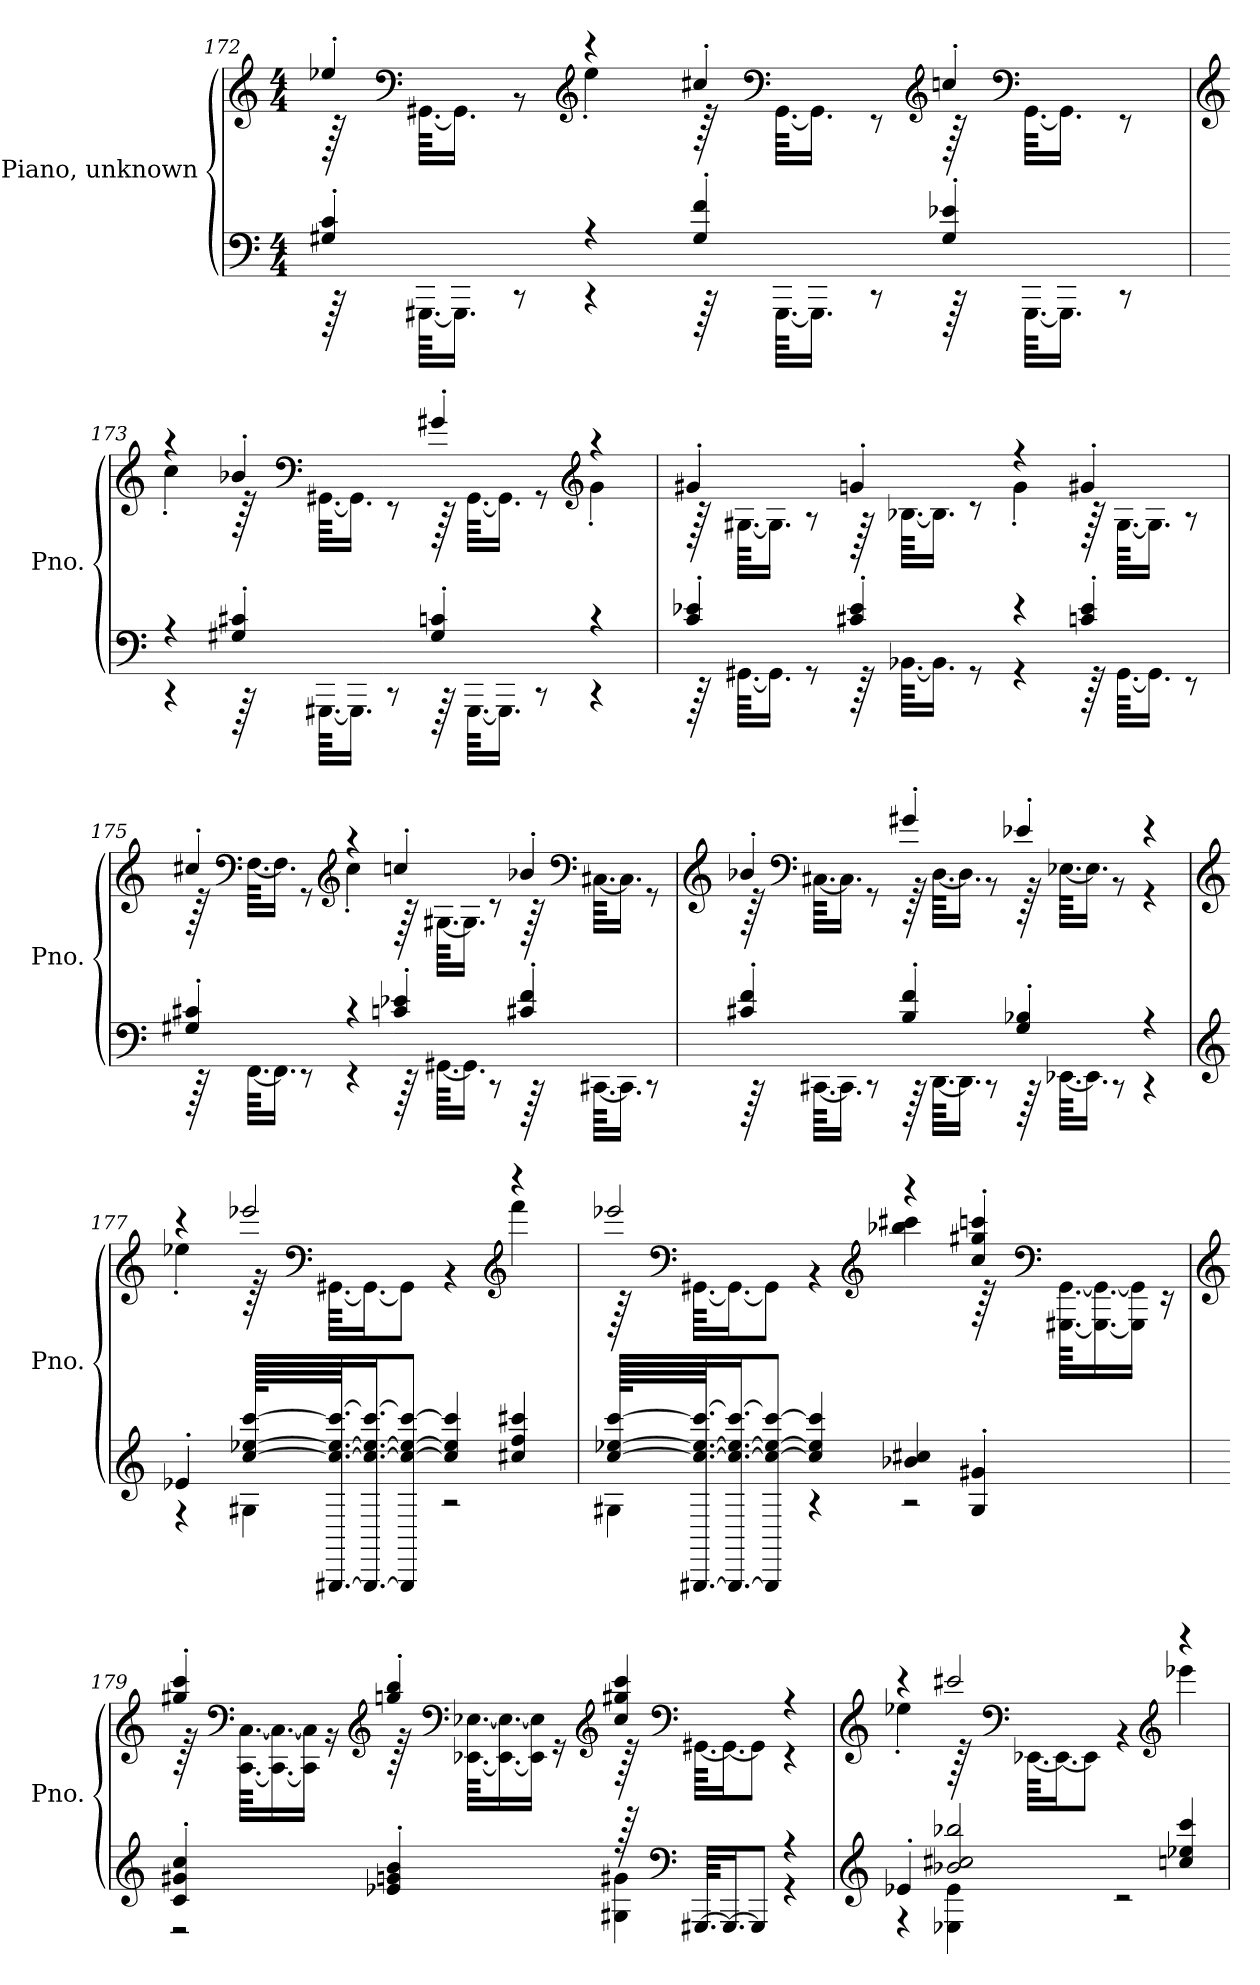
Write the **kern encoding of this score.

**kern	**kern
*part1	*part1
*staff2	*staff1
*I"Piano, unknown	*
*I'Pno.	*
!!LO:LB:g=z
*clefF4	*clefG2
*k[]	*k[]
*M4/4	*M4/4
=172	=172
*^	*^
4G#X/' 4c/'	128r	4ee-X'/	128r
*	*	*clefF4	*
.	[64.GGG#X\KKLL	.	[64.GG#X\KKLL
.	16.GGG#\JJ]	.	16.GG#\JJ]
.	8r	.	8r
*	*	*clefG2	*
4r	4r	4r	4ee-'\
4G#/' 4f/'	128r	4cc#X'/	128r
*	*	*clefF4	*
.	[64.GGG#\KKLL	.	[64.GG#\KKLL
.	16.GGG#\JJ]	.	16.GG#\JJ]
.	8r	.	8r
*	*	*clefG2	*
4G#/' 4e-X/'	128r	4ccn'/	128r
*	*	*clefF4	*
.	[64.GGG#\KKLL	.	[64.GG#\KKLL
.	16.GGG#\JJ]	.	16.GG#\JJ]
.	8r	.	8r
!!LO:PB:g=z	!!
=173	=173	=173	=173
*	*	*clefG2	*
4r	4r	4r	4cc'\
4G#X/' 4c#X/'	128r	4b-X'/	128r
*	*	*clefF4	*
.	[64.GGG#X\KKLL	.	[64.GG#X\KKLL
.	16.GGG#\JJ]	.	16.GG#\JJ]
.	8r	.	8r
4G#/' 4cn/'	128r	4g#X'/	128r
.	[64.GGG#\KKLL	.	[64.GG#\KKLL
.	16.GGG#\JJ]	.	16.GG#\JJ]
.	8r	.	8r
*	*	*clefG2	*
4r	4r	4r	4g#'\
=174	=174	=174	=174
4c/' 4e-X/'	128r	4g#X'/	128r
.	[64.GG#X\KKLL	.	[64.G#X\KKLL
.	16.GG#\JJ]	.	16.G#\JJ]
.	8r	.	8r
4c#X/' 4e-/'	128r	4gn'/	128r
.	[64.BB-X\KKLL	.	[64.B-X\KKLL
.	16.BB-\JJ]	.	16.B-\JJ]
.	8r	.	8r
4r	4r	4r	4g'\
4cn/' 4e-/'	128r	4g#X'/	128r
.	[64.GG#\KKLL	.	[64.G#\KKLL
.	16.GG#\JJ]	.	16.G#\JJ]
.	8r	.	8r
!!LO:LB:g=z	!!
=175	=175	=175	=175
4G#X/' 4c#X/'	128r	4cc#X'/	128r
*	*	*clefF4	*
.	[64.FF\KKLL	.	[64.F\KKLL
.	16.FF\JJ]	.	16.F\JJ]
.	8r	.	8r
*	*	*clefG2	*
4r	4r	4r	4cc#'\
4cn/' 4e-X/'	128r	4ccn'/	128r
.	[64.GG#X\KKLL	.	[64.G#X\KKLL
.	16.GG#\JJ]	.	16.G#\JJ]
.	8r	.	8r
4c#X/' 4f/'	128r	4b-X'/	128r
*	*	*clefF4	*
.	[64.CC#X\KKLL	.	[64.C#X\KKLL
.	16.CC#\JJ]	.	16.C#\JJ]
.	8r	.	8r
!!LO:LB:g=z	!!
=176	=176	=176	=176
*	*	*clefG2	*
4c#X/' 4f/'	128r	4b-X'/	128r
*	*	*clefF4	*
.	[64.CC#X\KKLL	.	[64.C#X\KKLL
.	16.CC#\JJ]	.	16.C#\JJ]
.	8r	.	8r
4B/' 4f/'	128r	4g#X'/	128r
.	[64.DD\KKLL	.	[64.D\KKLL
.	16.DD\JJ]	.	16.D\JJ]
.	8r	.	8r
4G/' 4B-X/'	128r	4e-X'/	128r
.	[64.EE-X\KKLL	.	[64.E-X\KKLL
.	16.EE-\JJ]	.	16.E-\JJ]
.	8r	.	8r
4r	4r	4r	4r
=177	=177	=177	=177
*clefG2	*	*clefG2	*
4e-X'/	4r	4r	4ee-X'\
[128cc/ [128ee-X/ [128ccc/KLLLL	4G#X\	2eee-X/	128r
*	*	*clefF4	*
[64.GGG#X/ 64.cc/_ 64.ee-/_ 64.ccc/_JJ	.	.	[64.GG#X\KKLL
16.GGG#/_ 16.cc/_ 16.ee-/_ 16.ccc/_J	.	.	16.GG#\J_
8GGG#/] 8cc/_ 8ee-/_ 8ccc/_J	.	.	8GG#\J]
4cc/] 4ee-/] 4ccc/]	2r	.	4r
*	*	*clefG2	*
4cc#X/ 4ff/ 4ccc#X/	.	4r	4fff\
!!LO:LB:g=z	!!
=178	=178	=178	=178
[128cc/ [128ee-X/ [128ccc/KLLLL	4G#X\	2eee-X/	128r
*	*	*clefF4	*
[64.GGG#X/ 64.cc/_ 64.ee-/_ 64.ccc/_JJ	.	.	[64.GG#X\KKLL
16.GGG#/_ 16.cc/_ 16.ee-/_ 16.ccc/_J	.	.	16.GG#\J_
8GGG#/] 8cc/_ 8ee-/_ 8ccc/_J	.	.	8GG#\J]
4cc/] 4ee-/] 4ccc/]	4r	.	4r
*	*	*clefG2	*
4b-X/ 4cc#X/	2r	4r	4bb-X\ 4ccc#X\
4G#/' 4g#X/'	.	4cc/' 4gg#X/' 4cccn/'	128r
*	*	*clefF4	*
.	.	.	[64.GGG#X\ [64.GG#\KKLL
.	.	.	16.GGG#\_ 16.GG#\_
.	.	.	16GGG#\] 16GG#\]JJ
.	.	.	16r
!!LO:LB:g=z	!!
=179	=179	=179	=179
*	*	*clefG2	*
4c/' 4g#X/' 4cc/'	2r	4gg#X/' 4ccc/'	128r
*	*	*clefF4	*
.	.	.	[64.CC\ [64.C\KKLL
.	.	.	16.CC\_ 16.C\_
.	.	.	16CC\] 16C\]JJ
.	.	.	16r
*	*	*clefG2	*
4e-X/' 4gn/' 4b/'	.	4ggn/' 4bb/'	128r
*	*	*clefF4	*
.	.	.	[64.EE-X\ [64.E-X\KKLL
.	.	.	16.EE-\_ 16.E-\_
.	.	.	16EE-\] 16E-\]JJ
.	.	.	16r
*	*	*clefG2	*
128r	4G#X\ 4g#X\	4cc/ 4gg#X/ 4ccc/	128r
*clefF4	*	*clefF4	*
[64.GGG#X/KKLL	.	.	[64.GG#X\KKLL
16.GGG#/J_	.	.	16.GG#\J_
8GGG#/J]	.	.	8GG#\J]
4r	4r	4r	4r
!!LO:LB:g=z	!!
=180	=180	=180	=180
*clefG2	*	*clefG2	*
4e-X'/	4r	4r	4ee-X'\
2b-X/ 2cc#X/ 2bb-X/	4E-X\ 4e-\	2ccc#X/	128r
*	*	*clefF4	*
.	.	.	[64.EE-X\KKLL
.	.	.	16.EE-\J_
.	.	.	8EE-\J]
.	2r	.	4r
*	*	*clefG2	*
4ccn/ 4ee-X/ 4ccc/	.	4r	4eee-X\
*v	*v	*	*
*	*v	*v
=	=
*-	*-
